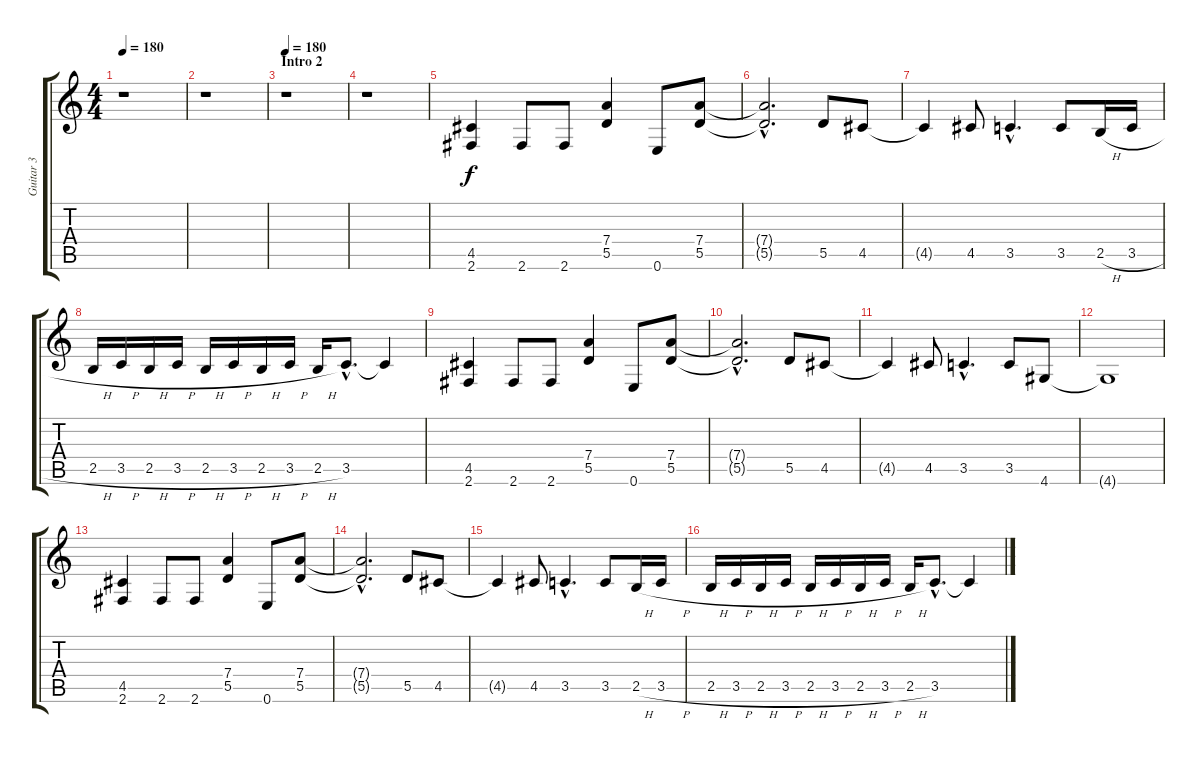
\track ("Guitar 3" "Guitar 3") {instrument distortionguitar}
\staff {score tabs}
\tuning (E4 B3 G3 D3 A2 E2) {hide}
\ts (4 4)
\tempo 180
\clef g2
\ks c
r.1{dy f} |
r.1 |
\section ("" "Intro 2")
\tempo 180
r.1 |
r.1 |
(4.5 2.6).4 2.6.8 2.6.8 (7.4 5.5).4 0.6.8 (7.4 5.5).8 |
(7.4{hac t} 5.5{hac t}).2{d} 5.5.8 4.5.8 |
4.5{t}.4 4.5.8 3.5{hac}.4{d} 3.5.8 2.5{h}.16 3.5{h}.16 |
2.5{h}.16 3.5{h}.16 2.5{h}.16 3.5{h}.16 2.5{h}.16 3.5{h}.16 2.5{h}.16 3.5{h}.16 2.5{h}.16 3.5{hac}.8{d} 3.5{t}.4 |
(4.5 2.6).4 2.6.8 2.6.8 (7.4 5.5).4 0.6.8 (7.4 5.5).8 |
(7.4{hac t} 5.5{hac t}).2{d} 5.5.8 4.5.8 |
4.5{t}.4 4.5.8 3.5{hac}.4{d} 3.5.8 4.6.8 |
4.6{t}.1 |
(4.5 2.6).4 2.6.8 2.6.8 (7.4 5.5).4 0.6.8 (7.4 5.5).8 |
(7.4{hac t} 5.5{hac t}).2{d} 5.5.8 4.5.8 |
4.5{t}.4 4.5.8 3.5{hac}.4{d} 3.5.8 2.5{h}.16 3.5{h}.16 |
2.5{h}.16 3.5{h}.16 2.5{h}.16 3.5{h}.16 2.5{h}.16 3.5{h}.16 2.5{h}.16 3.5{h}.16 2.5{h}.16 3.5{hac}.8{d} 3.5{t}.4
